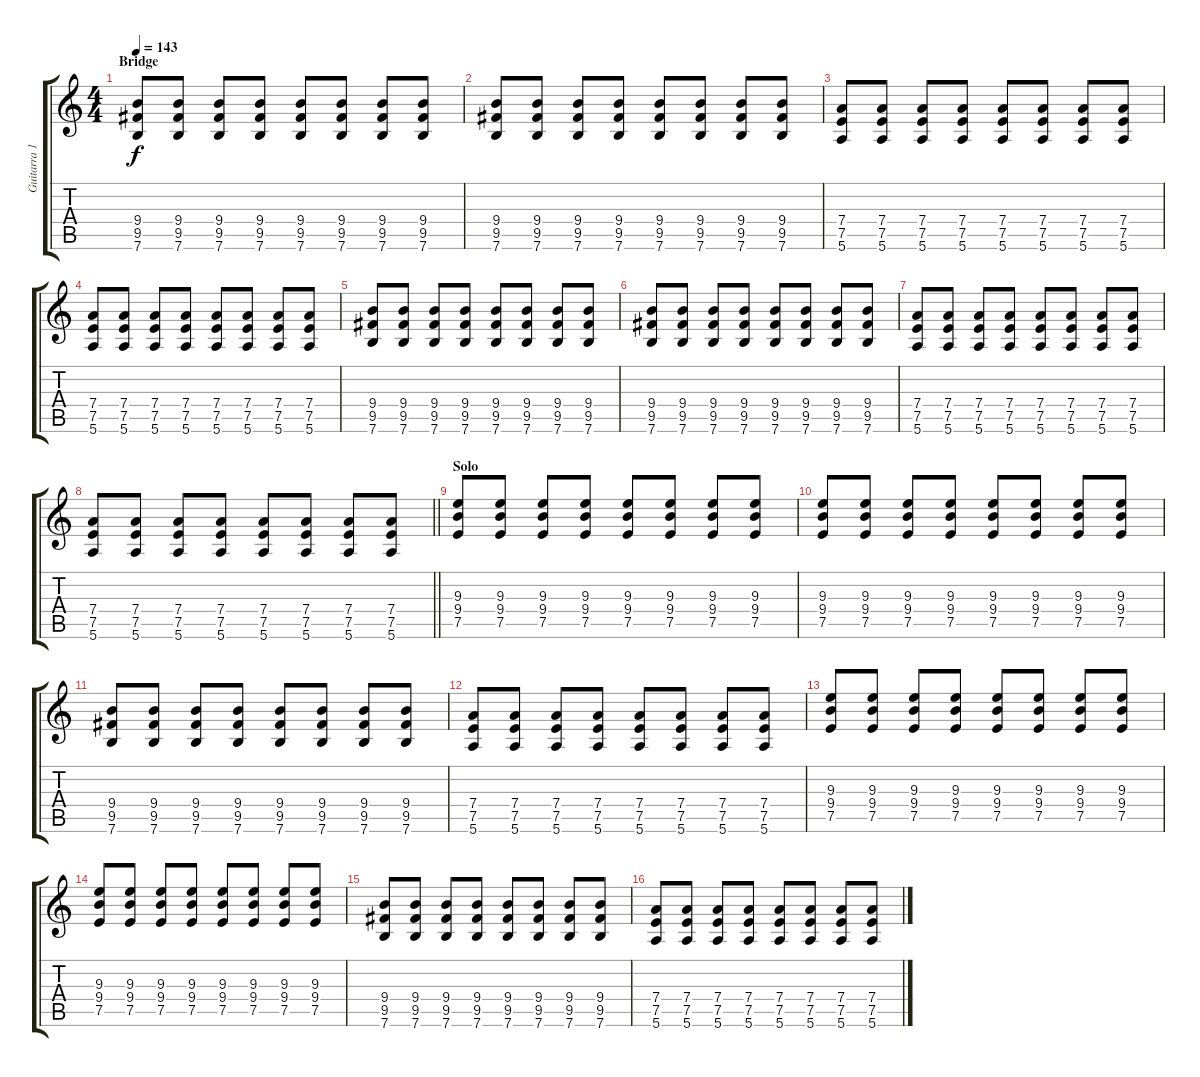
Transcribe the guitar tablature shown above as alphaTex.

\track ("Guitarra 1 - Mathias" "Guitarra 1") {instrument distortionguitar}
\staff {score tabs}
\tuning (E4 B3 G3 D3 A2 E2) {hide}
\ts (4 4)
\section ("" "Bridge")
\tempo 143
\clef g2
\ks c
(9.4 9.5 7.6).8{dy f volume 14 instrument overdrivenguitar} (9.4 9.5 7.6).8 (9.4 9.5 7.6).8 (9.4 9.5 7.6).8 (9.4 9.5 7.6).8 (9.4 9.5 7.6).8 (9.4 9.5 7.6).8 (9.4 9.5 7.6).8 |
(9.4 9.5 7.6).8 (9.4 9.5 7.6).8 (9.4 9.5 7.6).8 (9.4 9.5 7.6).8 (9.4 9.5 7.6).8 (9.4 9.5 7.6).8 (9.4 9.5 7.6).8 (9.4 9.5 7.6).8 |
(7.4 7.5 5.6).8 (7.4 7.5 5.6).8 (7.4 7.5 5.6).8 (7.4 7.5 5.6).8 (7.4 7.5 5.6).8 (7.4 7.5 5.6).8 (7.4 7.5 5.6).8 (7.4 7.5 5.6).8 |
(7.4 7.5 5.6).8 (7.4 7.5 5.6).8 (7.4 7.5 5.6).8 (7.4 7.5 5.6).8 (7.4 7.5 5.6).8 (7.4 7.5 5.6).8 (7.4 7.5 5.6).8 (7.4 7.5 5.6).8 |
(9.4 9.5 7.6).8 (9.4 9.5 7.6).8 (9.4 9.5 7.6).8 (9.4 9.5 7.6).8 (9.4 9.5 7.6).8 (9.4 9.5 7.6).8 (9.4 9.5 7.6).8 (9.4 9.5 7.6).8 |
(9.4 9.5 7.6).8 (9.4 9.5 7.6).8 (9.4 9.5 7.6).8 (9.4 9.5 7.6).8 (9.4 9.5 7.6).8 (9.4 9.5 7.6).8 (9.4 9.5 7.6).8 (9.4 9.5 7.6).8 |
(7.4 7.5 5.6).8 (7.4 7.5 5.6).8 (7.4 7.5 5.6).8 (7.4 7.5 5.6).8 (7.4 7.5 5.6).8 (7.4 7.5 5.6).8 (7.4 7.5 5.6).8 (7.4 7.5 5.6).8 |
\barLineRight lightlight
(7.4 7.5 5.6).8 (7.4 7.5 5.6).8 (7.4 7.5 5.6).8 (7.4 7.5 5.6).8 (7.4 7.5 5.6).8 (7.4 7.5 5.6).8 (7.4 7.5 5.6).8 (7.4 7.5 5.6).8 |
\section ("" "Solo")
(9.3 9.4 7.5).8 (9.3 9.4 7.5).8 (9.3 9.4 7.5).8 (9.3 9.4 7.5).8 (9.3 9.4 7.5).8 (9.3 9.4 7.5).8 (9.3 9.4 7.5).8 (9.3 9.4 7.5).8 |
(9.3 9.4 7.5).8 (9.3 9.4 7.5).8 (9.3 9.4 7.5).8 (9.3 9.4 7.5).8 (9.3 9.4 7.5).8 (9.3 9.4 7.5).8 (9.3 9.4 7.5).8 (9.3 9.4 7.5).8 |
(9.4 9.5 7.6).8 (9.4 9.5 7.6).8 (9.4 9.5 7.6).8 (9.4 9.5 7.6).8 (9.4 9.5 7.6).8 (9.4 9.5 7.6).8 (9.4 9.5 7.6).8 (9.4 9.5 7.6).8 |
(7.4 7.5 5.6).8 (7.4 7.5 5.6).8 (7.4 7.5 5.6).8 (7.4 7.5 5.6).8 (7.4 7.5 5.6).8 (7.4 7.5 5.6).8 (7.4 7.5 5.6).8 (7.4 7.5 5.6).8 |
(9.3 9.4 7.5).8 (9.3 9.4 7.5).8 (9.3 9.4 7.5).8 (9.3 9.4 7.5).8 (9.3 9.4 7.5).8 (9.3 9.4 7.5).8 (9.3 9.4 7.5).8 (9.3 9.4 7.5).8 |
(9.3 9.4 7.5).8 (9.3 9.4 7.5).8 (9.3 9.4 7.5).8 (9.3 9.4 7.5).8 (9.3 9.4 7.5).8 (9.3 9.4 7.5).8 (9.3 9.4 7.5).8 (9.3 9.4 7.5).8 |
(9.4 9.5 7.6).8 (9.4 9.5 7.6).8 (9.4 9.5 7.6).8 (9.4 9.5 7.6).8 (9.4 9.5 7.6).8 (9.4 9.5 7.6).8 (9.4 9.5 7.6).8 (9.4 9.5 7.6).8 |
(7.4 7.5 5.6).8{volume 8} (7.4 7.5 5.6).8 (7.4 7.5 5.6).8 (7.4 7.5 5.6).8 (7.4 7.5 5.6).8 (7.4 7.5 5.6).8 (7.4 7.5 5.6).8 (7.4 7.5 5.6).8
